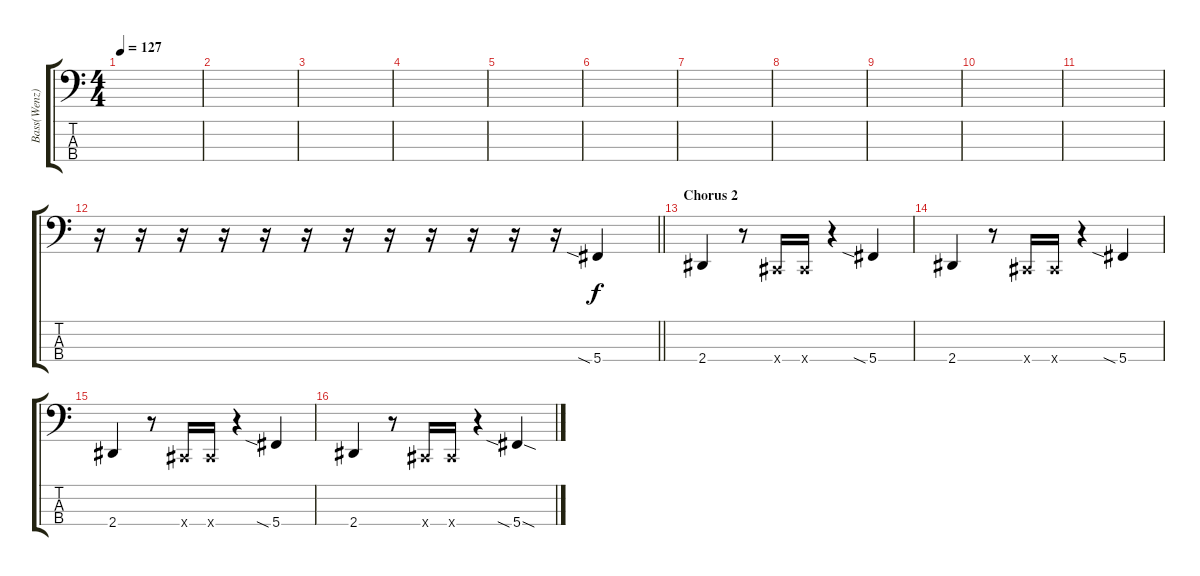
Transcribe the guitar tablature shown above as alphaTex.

\track ("Bass(Wenz)" "Bass(Wenz)") {instrument electricbassfinger}
\staff {score tabs}
\tuning (Gb2 Db2 Ab1 Db1) {hide}
\ts (4 4)
\tempo 127
\clef f4
\ks c
|
|
|
|
|
|
|
|
|
|
|
\barLineRight lightlight
r.16 r.16 r.16 r.16 r.16 r.16 r.16 r.16 r.16 r.16 r.16 r.16 5.4{sia}.4 |
\section ("" "Chorus 2")
2.4.4 r.8 0.4{x}.16 0.4{x}.16 r.4 5.4{sia}.4 |
2.4.4 r.8 0.4{x}.16 0.4{x}.16 r.4 5.4{sia}.4 |
2.4.4 r.8 0.4{x}.16 0.4{x}.16 r.4 5.4{sia}.4 |
2.4.4 r.8 0.4{x}.16 0.4{x}.16 r.4 5.4{sia sod}.4
